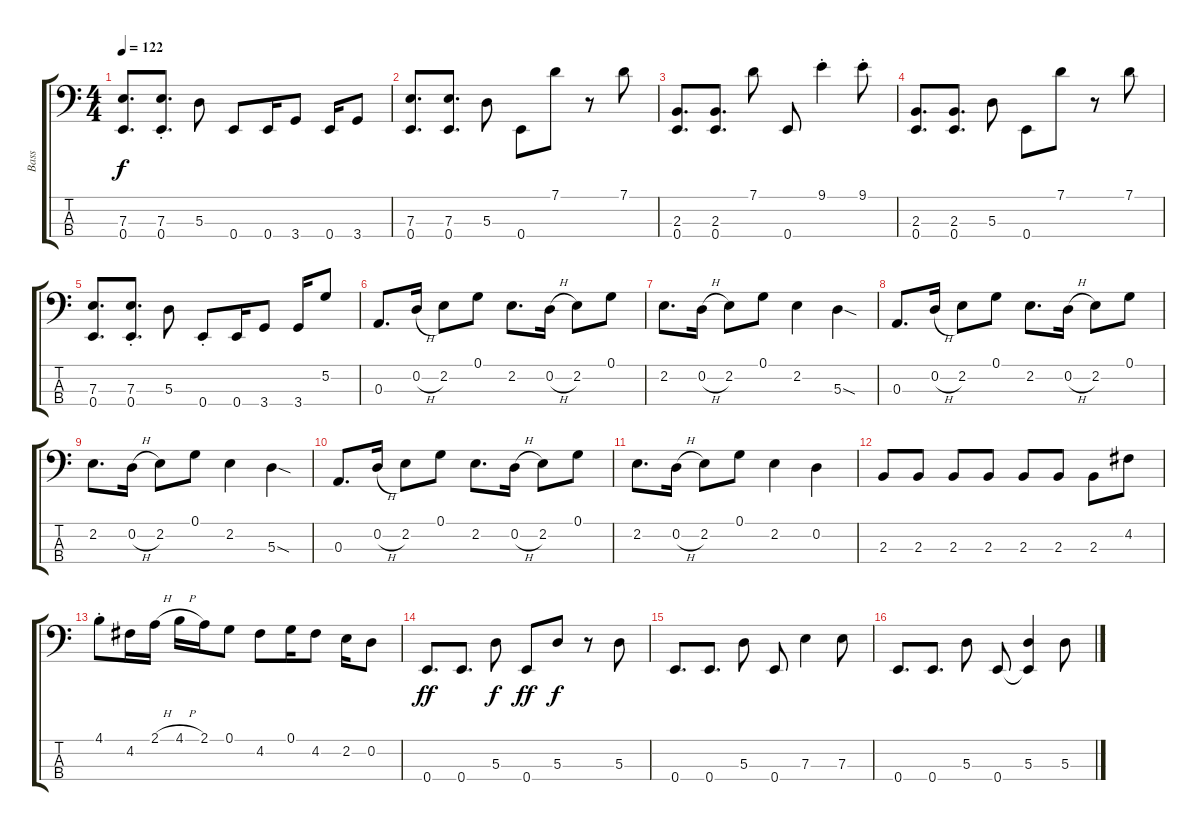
\track ("Bass" "Bass") {instrument slapbass2}
\staff {score tabs}
\tuning (G2 D2 A1 E1) {hide}
\ts (4 4)
\tempo 122
\clef f4
\ks c
(7.3 0.4).8{d dy f} (7.3{st} 0.4{st}).8{d} 5.3.8 0.4.8 0.4.16 3.4.8 0.4.16 3.4.8 |
(7.3 0.4).8{d} (7.3 0.4).8{d} 5.3.8 0.4.8 7.1.8 r.8 7.1.8 |
(2.3 0.4).8{d} (2.3 0.4).8{d} 7.1.8 0.4.8 9.1{st}.4 9.1{st}.8 |
(2.3 0.4).8{d} (2.3 0.4).8{d} 5.3.8 0.4.8 7.1.8 r.8 7.1.8 |
(7.3 0.4).8{d} (7.3{st} 0.4{st}).8{d} 5.3.8 0.4{st}.8 0.4.16 3.4.8 3.4.16 5.2.8 |
0.3.8{d} 0.2{h}.16 2.2.8 0.1.8 2.2.8{d} 0.2{h}.16 2.2.8 0.1.8 |
2.2.8{d} 0.2{h}.16 2.2.8 0.1.8 2.2.4 5.3{sod}.4 |
0.3.8{d} 0.2{h}.16 2.2.8 0.1.8 2.2.8{d} 0.2{h}.16 2.2.8 0.1.8 |
2.2.8{d} 0.2{h}.16 2.2.8 0.1.8 2.2.4 5.3{sod}.4 |
0.3.8{d} 0.2{h}.16 2.2.8 0.1.8 2.2.8{d} 0.2{h}.16 2.2.8 0.1.8 |
2.2.8{d} 0.2{h}.16 2.2.8 0.1.8 2.2.4 0.2.4 |
2.3.8 2.3.8 2.3.8 2.3.8 2.3.8 2.3.8 2.3.8 4.2.8 |
4.1{st}.8 4.2.16 2.1{h}.16 4.1{h}.16 2.1.16 0.1.8 4.2.8 0.1.16 4.2.8 2.2.16 0.2.8 |
0.4.8{d dy ff} 0.4.8{d} 5.3.8{dy f} 0.4.8{dy ff} 5.3.8{dy f} r.8 5.3.8 |
0.4.8{d} 0.4.8{d} 5.3.8 0.4.8 7.3.4 7.3.8 |
0.4.8{d} 0.4.8{d} 5.3.8 0.4.8 (5.3 0.4{t}).4 5.3.8
